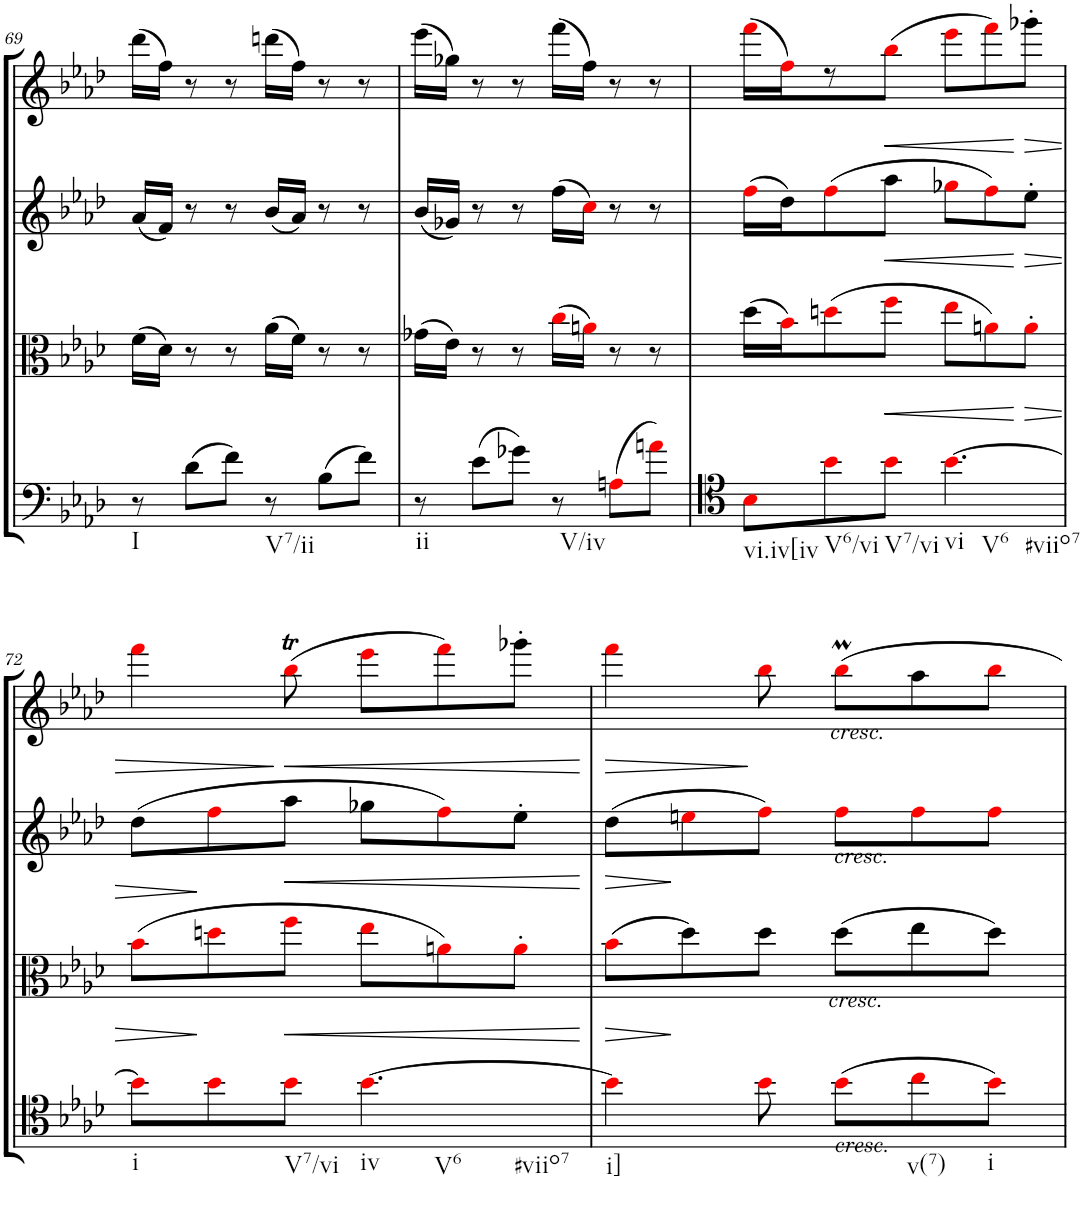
**kern	**kern	**dynam	**kern	**dynam	**kern	**dynam
*part4	*part3	*part3	*part2	*part2	*part1	*part1
*staff4	*staff3	*staff3	*staff2	*staff2	*staff1	*staff1
*I"Cello	*I"Viola	*	*I"2nd Violin	*	*I"1st Violin	*
*	*I'Vla	*	*I'Vln	*	*I'Vln	*
!!LO:PB:g=z
*clefF4	*clefC3	*	*clefG2	*	*clefG2	*
*k[b-e-a-d-]	*k[b-e-a-d-]	*	*k[b-e-a-d-]	*	*k[b-e-a-d-]	*
*M6/8	*M6/8	*	*M6/8	*	*M6/8	*
=69	=69	=69	=69	=69	=69	=69
!LO:TX:b:t=I	!	!	!	!	!	!
8r	(16f\LL	.	(16a-/LL	.	(16ddd-\LL	.
.	16d-\JJ)	.	16f/JJ)	.	16ff\JJ)	.
(8d-\L	8r	.	8r	.	8r	.
8f\J)	8r	.	8r	.	8r	.
!LO:TX:b:t=V7/ii	!	!	!	!	!	!
8r	(16a-\LL	.	(16b-/LL	.	(16dddn\LL	.
.	16f\JJ)	.	16a-/JJ)	.	16ff\JJ)	.
(8B-\L	8r	.	8r	.	8r	.
8f\J)	8r	.	8r	.	8r	.
=70	=70	=70	=70	=70	=70	=70
!LO:TX:b:t=ii	!	!	!	!	!	!
8r	(16g-X\LL	.	(16b-/LL	.	(16eee-\LL	.
.	16e-\JJ)	.	16g-X/JJ)	.	16gg-X\JJ)	.
(8e-\L	8r	.	8r	.	8r	.
8g-X\J)	8r	.	8r	.	8r	.
!LO:TX:b:t=V/iv	!	!	!	!	!	!
8r	(16cci\LL	.	(16ff\LL	.	(16fff\LL	.
.	16ani\JJ)	.	16cci\JJ)	.	16ff\JJ)	.
(8Ani\L	8r	.	8r	.	8r	.
8ani\J)	8r	.	8r	.	8r	.
=71	=71	=71	=71	=71	=71	=71
!LO:TX:b:t=vi.iv[iv	!	!	!	!	!	!
8B-i\L	(16dd-\LL	.	(16ffi\LL	.	(16fffi\LL	.
.	16b-i\J)	.	16dd-\J)	.	16ffi\J)	.
!LO:TX:b:t=V6/vi	!	!	!	!	!	!
8b-i\	(8ddni\	.	(8ffi\	.	8r	.
!LO:TX:b:t=V7/vi	!	!	!	!	!	!
!	!	!LO:HP:b	!	!LO:HP:b	!	!LO:HP:b
8b-i\J	8ffi\J	<	8aa-\J	<	(8bb-i\J	<
!LO:TX:b:t=vi	!	!	!	!	!	!
!LO:TX:b:t=V6	!	!	!	!	!	!
!LO:TX:b:t=#viio7	!	!	!	!	!	!
[4.b-i\	8ee-i\L	.	8gg-Xi\L	.	8eee-i\L	.
.	8ani\)	.	8ffi\)	.	8fffi\)	.
!	!	!LO:HP:n=1:b	!	!LO:HP:n=1:b	!	!LO:HP:n=1:b
.	8a'i\J	[ >	8ee-'\J	[ >	8ggg-X'\J	[ >
!!LO:LB:g=z
=72	=72	=72	=72	=72	=72	=72
!LO:TX:b:t=i	!	!	!	!	!	!
8b-i\L]	(8b-i\L	.	(8dd-\L	.	4fffi\	.
8b-i\	8ddni\	]	8ffi\	]	.	.
!LO:TX:b:t=V7/vi	!	!	!	!	!	!
!	!	!LO:HP:b	!	!LO:HP:b	!	!LO:HP:n=1:b
8b-i\J	8ffi\J	<	8aa-\J	<	(8bb-Ti\	] <
!LO:TX:b:t=iv	!	!	!	!	!	!
!LO:TX:b:t=V6	!	!	!	!	!	!
!LO:TX:b:t=#viio7	!	!	!	!	!	!
[4.b-i\	8ee-i\L	.	8gg-X\L	.	8eee-i\L	.
.	8ani\)	.	8ffi\)	.	8fffi\)	.
.	8a'i\J	.	8ee-'\J	.	8ggg-X'\J	.
.	.	[	.	[	.	[
=73	=73	=73	=73	=73	=73	=73
!LO:TX:b:t=i]	!	!	!	!	!	!
!	!	!LO:HP:b	!	!LO:HP:b	!	!LO:HP:b
4b-i\]	(8b-i\L	>	(8dd-\L	>	4fffi\	>
.	8dd-\)	]	8eeni\	]	.	.
8b-i\	8dd-\J	.	8ffi\J)	.	8bb-i\	]
!	!	!	!	!	!LO:TX:a:i:t=cresc.	!
!	!	!	!LO:TX:a:i:t=cresc.	!	!	!
!	!LO:TX:a:i:t=cresc.	!	!	!	!	!
!LO:TX:a:i:t=cresc.	!	!	!	!	!	!
(8b-i\L	(8dd-\L	.	8ffi\L	.	8bb-Mi\L	.
!LO:TX:b:t=v(7)	!	!	!	!	!	!
8cci\	8ee-\	.	8ffi\	.	8aa-\	.
!LO:TX:b:t=i	!	!	!	!	!	!
8b-i\J)	8dd-\J)	.	8ffi\J	.	8bb-i\J	.
=	=	=	=	=	=	=
*-	*-	*-	*-	*-	*-	*-
